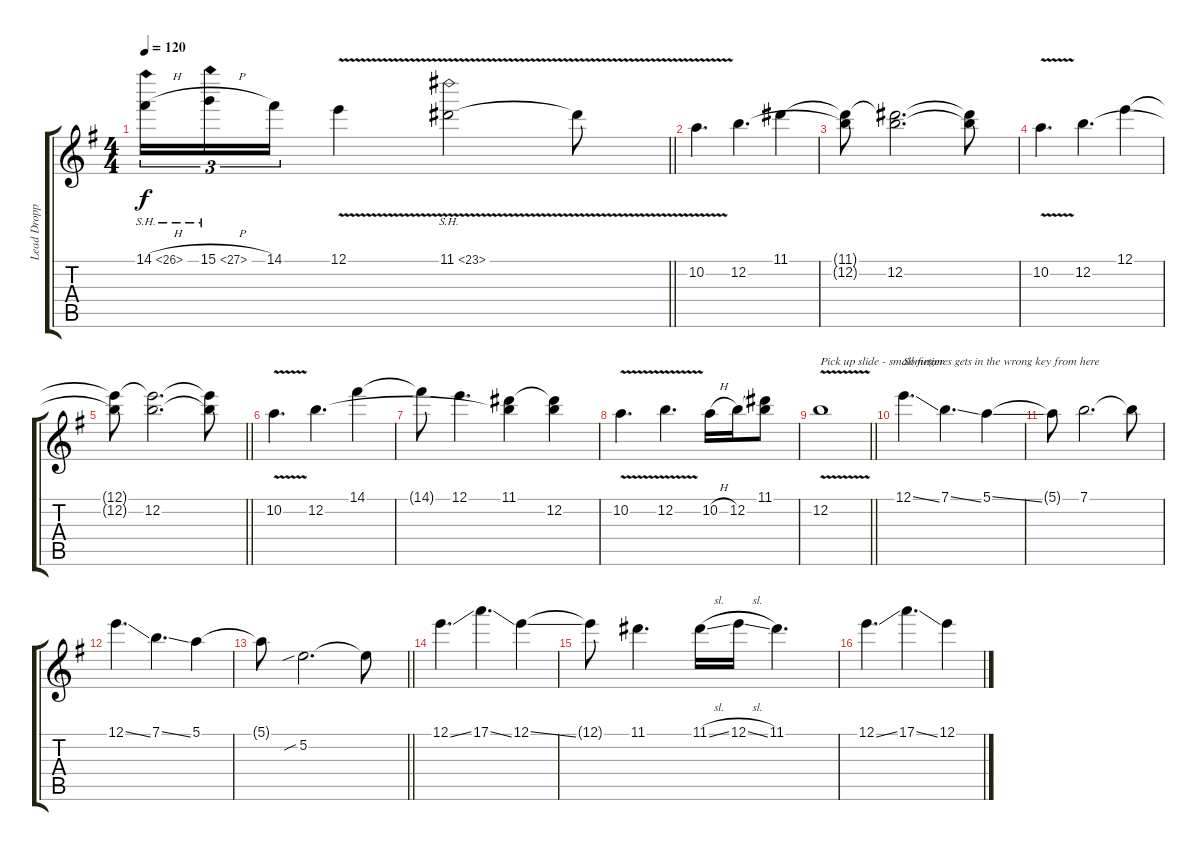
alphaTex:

\track ("Lead Dropped D " "Lead Dropp") {instrument distortionguitar}
\staff {score tabs}
\tuning (E4 B3 G3 D3 A2 D2) {hide}
\ts (4 4)
\tempo 120
\clef g2
\barLineRight lightlight
\ks eminor
14.1{sh 12 h}.16{tu (3 2) dy f} 15.1{sh 12 h}.16{tu (3 2)} 14.1.16{tu (3 2)} 12.1{v}.4 11.1{sh 12 v}.2 11.1{t}.8 |
\section ("" "")
10.2{v}.4{d instrument overdrivenguitar} 12.2.4{d} 11.1.4 |
(11.1{t} 12.2{t}).8 (11.1{t} 12.2).2{d} (11.1{t} 12.2{t}).8 |
10.2{v}.4{d} 12.2.4{d} 12.1.4 |
\barLineRight lightlight
(12.1{t} 12.2{t}).8 (12.1{t} 12.2).2{d} (12.1{t} 12.2{t}).8 |
10.2{v}.4{d} 12.2.4{d} 14.1.4 |
14.1{t}.8 12.1.4{d} (11.1 12.2{t}).4 (11.1{t} 12.2).4 |
10.2{v}.4{d} 12.2{v}.4{d} 10.2{h}.16 12.2.16 (11.1 12.2{t}).8 |
\barLineRight lightlight
12.2{v}.1{txt "Pick up slide - small finger"} |
12.1{ss}.4{d txt "Sometimes gets in the wrong key from here"} 7.1{ss}.4{d} 5.1{ss}.4 |
5.1{t}.8 7.1.2{d} 7.1{t}.8 |
12.1{ss}.4{d} 7.1{ss}.4{d} 5.1.4 |
\barLineRight lightlight
5.1{t}.8 5.2{sib}.2{d} 5.2{t}.8 |
12.1{ss}.4{d} 17.1{ss}.4{d} 12.1{ss}.4 |
12.1{t}.8 11.1.4{d} 11.1{sl}.16 12.1{sl}.16 11.1.4{d} |
12.1{ss}.4{d} 17.1{ss}.4{d} 12.1{ss}.4
